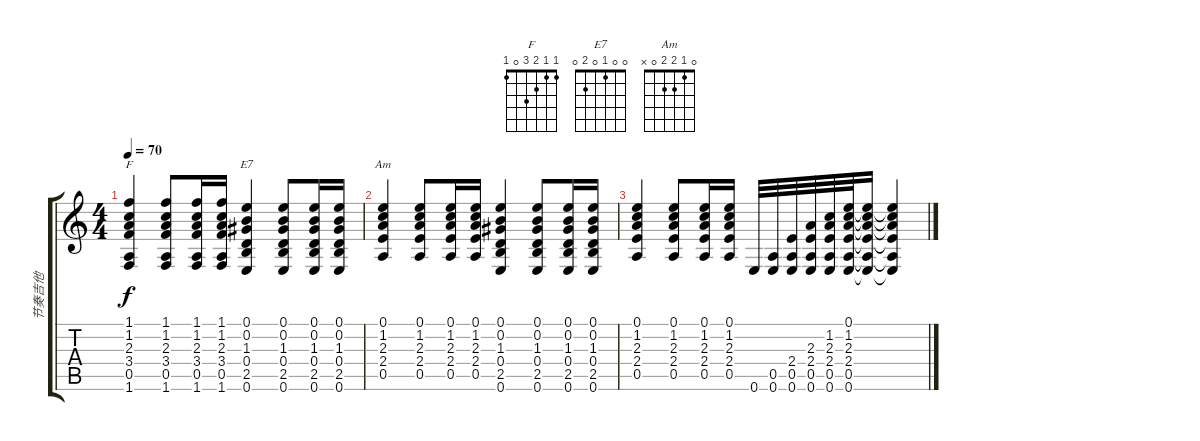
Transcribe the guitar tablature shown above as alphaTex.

\track ("节奏吉他" "节奏吉他") {instrument acousticguitarnylon}
\staff {score tabs}
\tuning (E4 B3 G3 D3 A2 E2) {hide}
\chord ("F" 1 1 2 3 0 1)
\chord ("E7" 0 0 1 0 2 0)
\chord ("Am" 0 1 2 2 0 x)
\ts (4 4)
\tempo 70
\clef g2
\ks c
(1.1 1.2 2.3 3.4 0.5 1.6).4{ch "F" dy f} (1.1 1.2 2.3 3.4 0.5 1.6).8 (1.1 1.2 2.3 3.4 0.5 1.6).16 (1.1 1.2 2.3 3.4 0.5 1.6).16 (0.1 0.2 1.3 0.4 2.5 0.6).4{ch "E7"} (0.1 0.2 1.3 0.4 2.5 0.6).8 (0.1 0.2 1.3 0.4 2.5 0.6).16 (0.1 0.2 1.3 0.4 2.5 0.6).16 |
(0.1 1.2 2.3 2.4 0.5).4{ch "Am"} (0.1 1.2 2.3 2.4 0.5).8 (0.1 1.2 2.3 2.4 0.5).16 (0.1 1.2 2.3 2.4 0.5).16 (0.1 0.2 1.3 0.4 2.5 0.6).4 (0.1 0.2 1.3 0.4 2.5 0.6).8 (0.1 0.2 1.3 0.4 2.5 0.6).16 (0.1 0.2 1.3 0.4 2.5 0.6).16 |
(0.1 1.2 2.3 2.4 0.5).4 (0.1 1.2 2.3 2.4 0.5).8 (0.1 1.2 2.3 2.4 0.5).16 (0.1 1.2 2.3 2.4 0.5).16 0.6.32 (0.5 0.6).32 (2.4 0.5 0.6).32 (2.3 2.4 0.5 0.6).32 (1.2 2.3 2.4 0.5 0.6).32 (0.1 1.2 2.3 2.4 0.5 0.6).32 (0.1{t} 1.2{t} 2.3{t} 2.4{t} 0.5{t} 0.6{t}).16 (0.1{t} 1.2{t} 2.3{t} 2.4{t} 0.5{t} 0.6{t}).4
